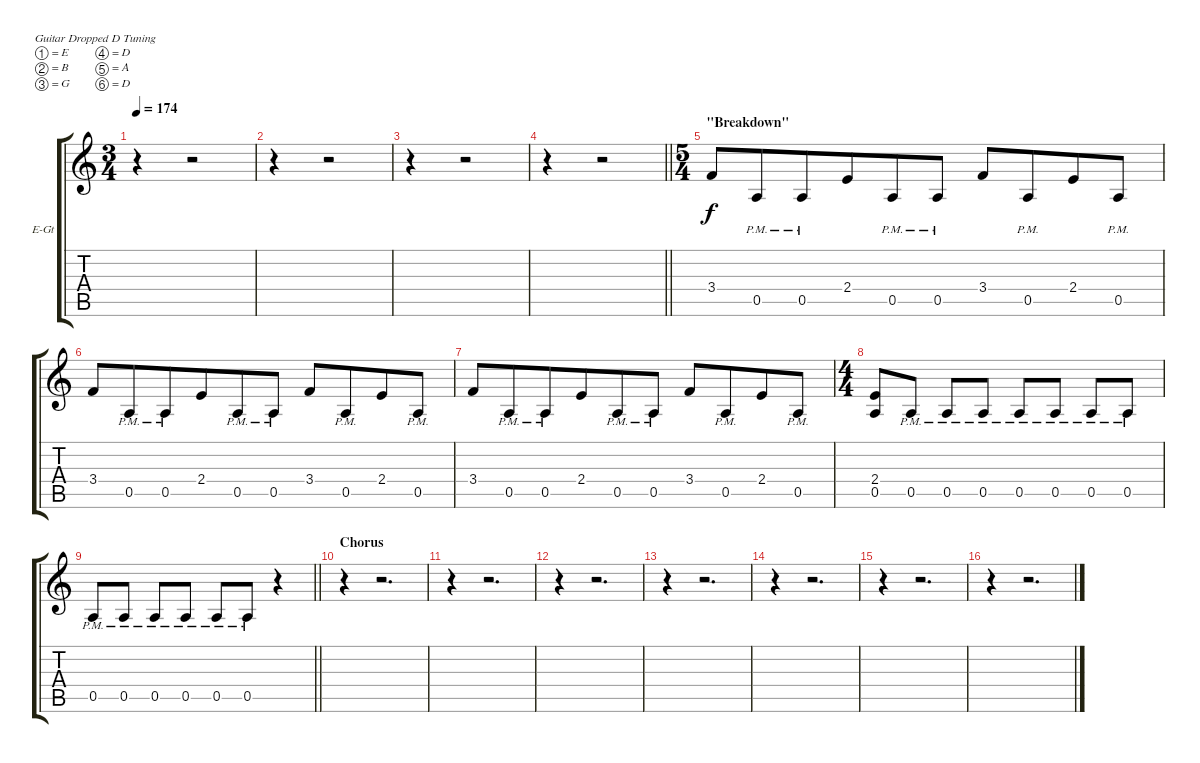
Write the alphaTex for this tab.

\bracketExtendMode groupsimilarinstruments
\firstSystemTrackNameOrientation horizontal
\otherSystemsTrackNameOrientation horizontal
\track ("Extra Guitar" "E-Gt") {instrument distortionguitar}
\staff {score tabs}
\tuning (E4 B3 G3 D3 A2 D2)
\ts (3 4)
\tempo 174
\clef g2
\ks c
r.4{dy mf} r.2 |
r.4 r.2 |
r.4 r.2 |
\barLineRight lightlight
r.4 r.2 |
\ts (5 4)
\beaming (8 6 4)
\section ("" "\"Breakdown\"")
3.4.8{dy f} 0.5{pm}.8 0.5{pm}.8 2.4.8 0.5{pm}.8 0.5{pm}.8 3.4.8 0.5{pm}.8 2.4.8 0.5{pm}.8 |
3.4.8 0.5{pm}.8 0.5{pm}.8 2.4.8 0.5{pm}.8 0.5{pm}.8 3.4.8 0.5{pm}.8 2.4.8 0.5{pm}.8 |
3.4.8 0.5{pm}.8 0.5{pm}.8 2.4.8 0.5{pm}.8 0.5{pm}.8 3.4.8 0.5{pm}.8 2.4.8 0.5{pm}.8 |
\ts (4 4)
\beaming (8 2 2 2 2)
(2.4 0.5).8 0.5{pm}.8 0.5{pm}.8 0.5{pm}.8 0.5{pm}.8 0.5{pm}.8 0.5{pm}.8 0.5{pm}.8 |
\barLineRight lightlight
0.5{pm}.8 0.5{pm}.8 0.5{pm}.8 0.5{pm}.8 0.5{pm}.8 0.5{pm}.8 r.4 |
\section ("" "Chorus")
r.4 r.2{d} |
r.4 r.2{d} |
r.4 r.2{d} |
r.4 r.2{d} |
r.4 r.2{d} |
r.4 r.2{d} |
r.4 r.2{d}
